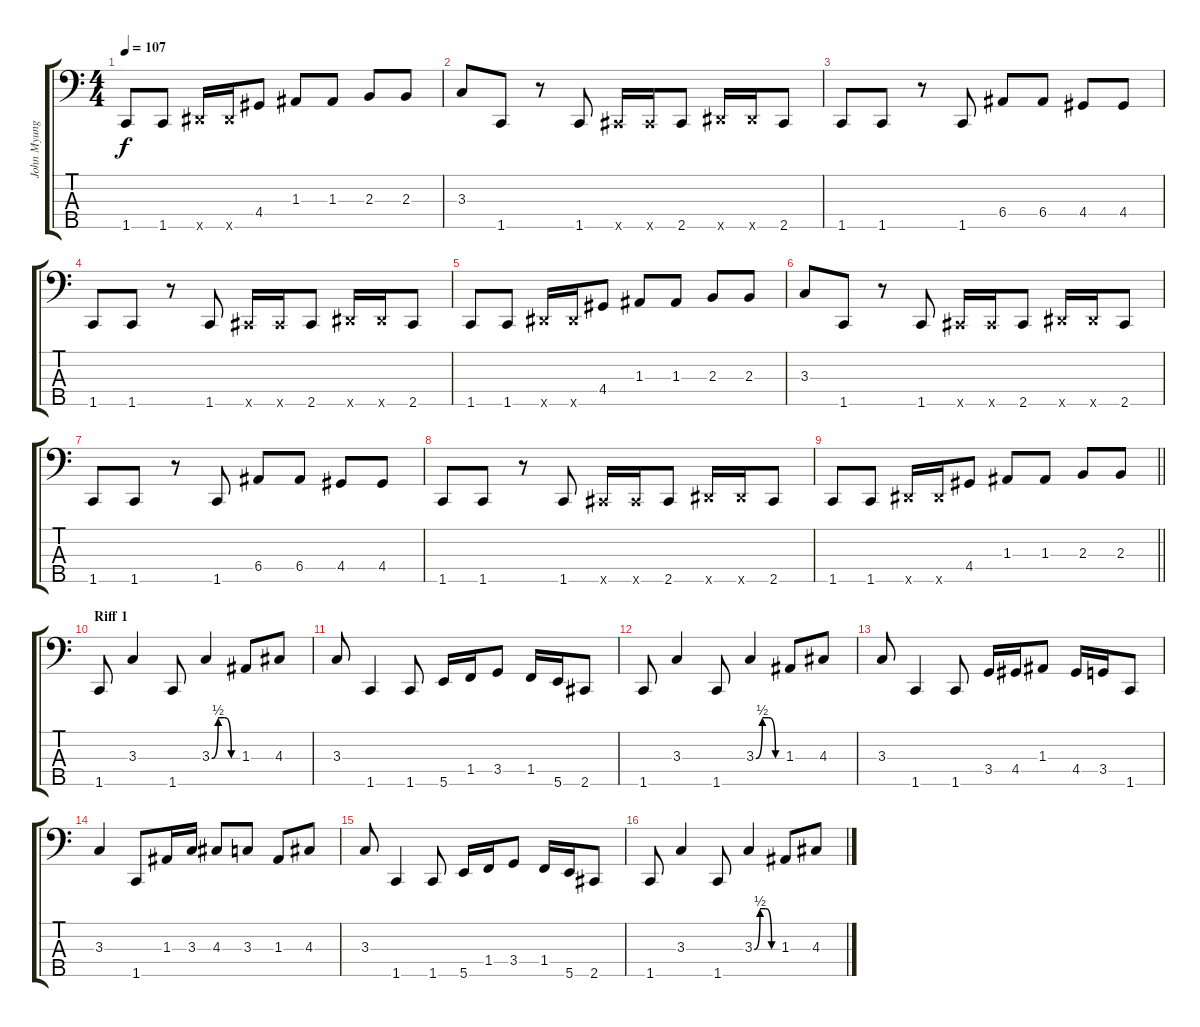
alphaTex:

\track ("John Myung" "John Myung") {instrument electricbassfinger}
\staff {score tabs}
\tuning (G2 D2 A1 E1 B0) {hide}
\ts (4 4)
\tempo 107
\clef f4
\ks c
1.5.8{dy f} 1.5.8 4.5{x}.16 4.5{x}.16 4.4.8 1.3.8 1.3.8 2.3.8 2.3.8 |
3.3.8 1.5.8 r.8 1.5.8 2.5{x}.16 2.5{x}.16 2.5.8 4.5{x}.16 4.5{x}.16 2.5.8 |
1.5.8 1.5.8 r.8 1.5.8 6.4.8 6.4.8 4.4.8 4.4.8 |
1.5.8 1.5.8 r.8 1.5.8 2.5{x}.16 2.5{x}.16 2.5.8 4.5{x}.16 4.5{x}.16 2.5.8 |
1.5.8 1.5.8 4.5{x}.16 4.5{x}.16 4.4.8 1.3.8 1.3.8 2.3.8 2.3.8 |
3.3.8 1.5.8 r.8 1.5.8 2.5{x}.16 2.5{x}.16 2.5.8 4.5{x}.16 4.5{x}.16 2.5.8 |
1.5.8 1.5.8 r.8 1.5.8 6.4.8 6.4.8 4.4.8 4.4.8 |
1.5.8 1.5.8 r.8 1.5.8 2.5{x}.16 2.5{x}.16 2.5.8 4.5{x}.16 4.5{x}.16 2.5.8 |
\barLineRight lightlight
1.5.8 1.5.8 4.5{x}.16 4.5{x}.16 4.4.8 1.3.8 1.3.8 2.3.8 2.3.8 |
\section ("" "Riff 1")
1.5.8 3.3.4 1.5.8 3.3{be (custom 0 0 15 2 30 2 45 0 60 0)}.4 1.3.8 4.3.8 |
3.3.8 1.5.4 1.5.8 5.5.16 1.4.16 3.4.8 1.4.16 5.5.16 2.5.8 |
1.5.8 3.3.4 1.5.8 3.3{be (custom 0 0 15 2 30 2 45 0 60 0)}.4 1.3.8 4.3.8 |
3.3.8 1.5.4 1.5.8 3.4.16 4.4.16 1.3.8 4.4.16 3.4.16 1.5.8 |
3.3.4 1.5.8 1.3.16 3.3.16 4.3.8 3.3.8 1.3.8 4.3.8 |
3.3.8 1.5.4 1.5.8 5.5.16 1.4.16 3.4.8 1.4.16 5.5.16 2.5.8 |
1.5.8 3.3.4 1.5.8 3.3{be (custom 0 0 15 2 30 2 45 0 60 0)}.4 1.3.8 4.3.8
